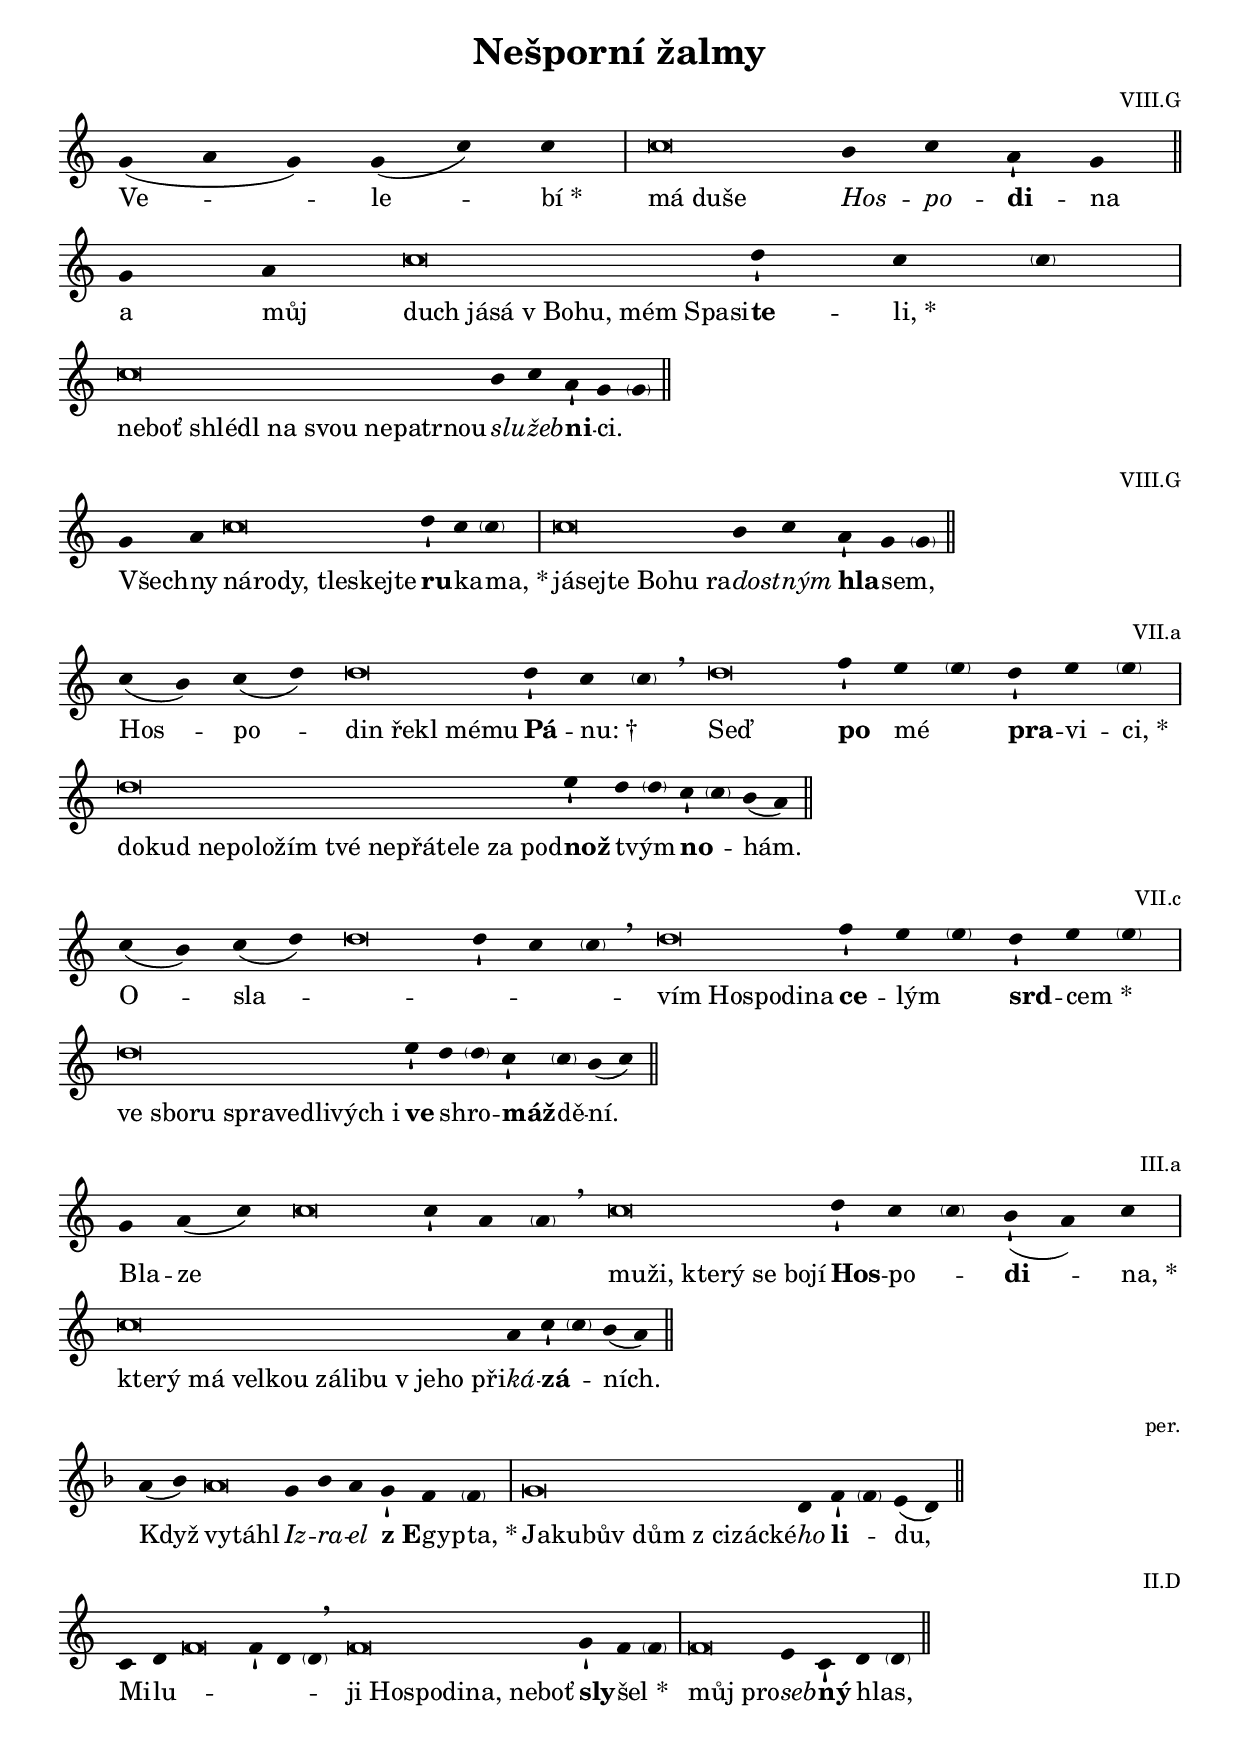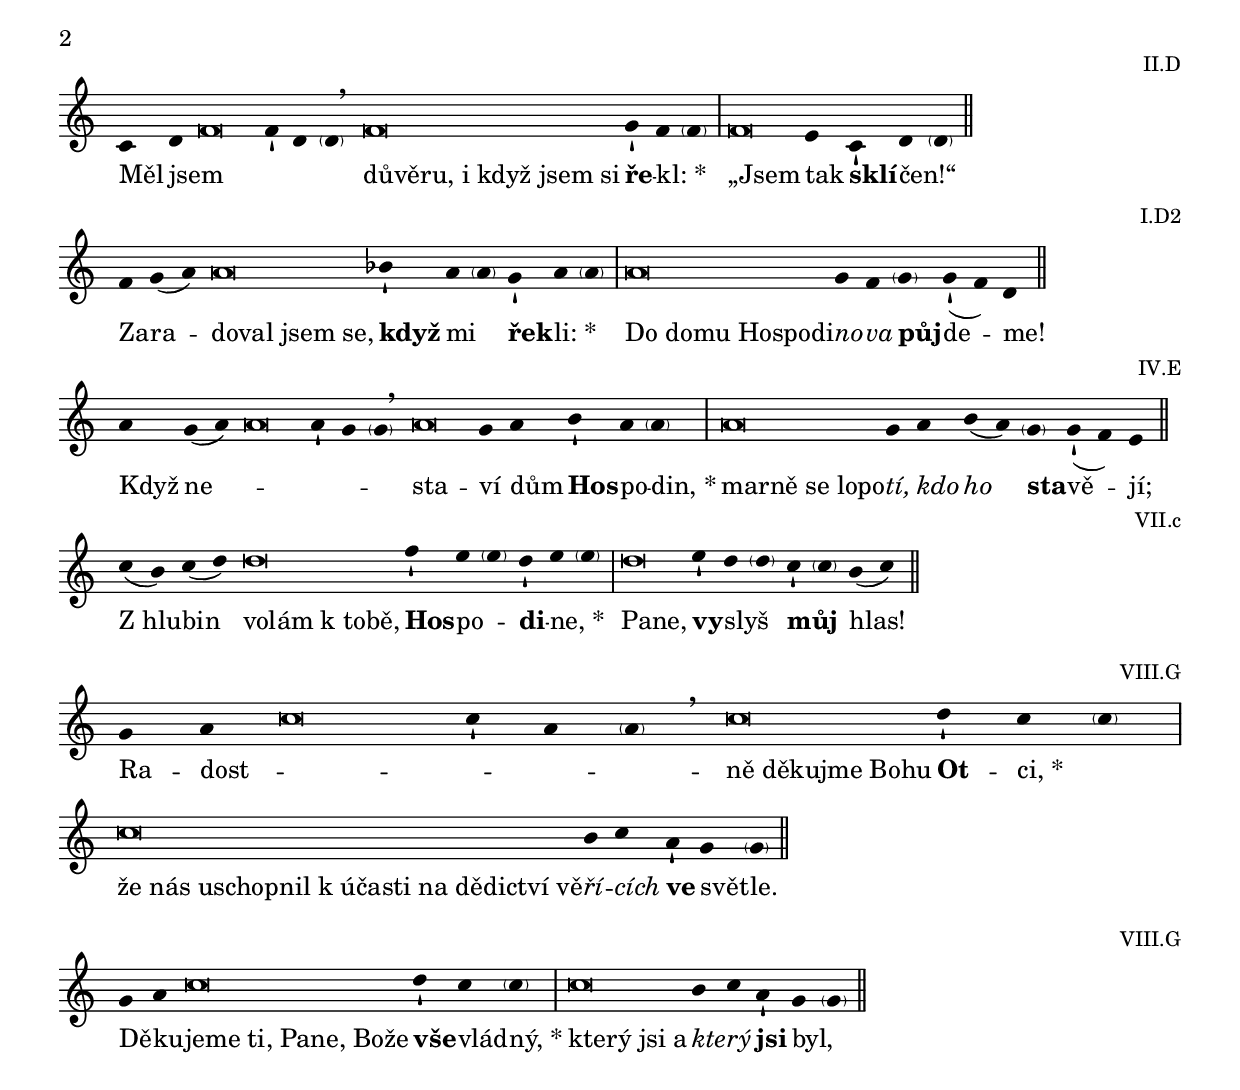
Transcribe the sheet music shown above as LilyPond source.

\version "2.15.37"

\header {
  title = "Nešporní žalmy"
}

\include "spolecne_nespory.ly"

\score {
  \relative c'' {
    \choralniRezim
    g4( a g) g( c) c \barMax
    c\breve b4 c a-| g \barFinalis \break
    g4 a c\breve d4-| c \parenthesize c \barMax
    c\breve b4 c a-| g \parenthesize g \barFinalis
  }
  \addlyrics {
    Ve -- le -- bí_*
    "má duše" \li Hos -- po -- \ln \lb di -- \ln na
    a můj "duch jásá v Bohu, mém Spasi" -- \lb te -- \ln li,_* \skip 1
    "neboť shlédl na svou nepatrnou" \li slu -- žeb -- \ln \lb ni -- \ln ci.
  } 
  \header {
    quiddd = "Magnificat"
    modus = "VIII"
    differentia = "G" 
    psalmus = ""
    id = "magnificat"
    piece = \markup {\sestavTitulek}
  }
}

\score {
  \relative c'' {
    \choralniRezim
    g4 a c\breve d4-| c \parenthesize c \barMax
    c\breve b4 c a-| g \parenthesize g \barFinalis
  }
  \addlyrics {
    Všech -- ny "národy, tleskejte" \lb ru -- \ln ka -- ma,_*
    "jásejte Bohu ra" -- \li dost -- ným \ln \lb hla -- \ln sem,
  } 
  \header {
    quiddd = "Žalm 47"
    modus = "VIII"
    differentia = "G" 
    psalmus = ""
    id = "z47"
    piece = \markup {\sestavTitulek}
  }
}

\score {
  \relative c'' {
    \choralniRezim
    c4( b) c( d) d\breve d4-| c \parenthesize c \barMin 
    d\breve f4-| e \parenthesize e d-| e \parenthesize e \barMax
    d\breve e4-| d \parenthesize d c-| \parenthesize c b( a) \barFinalis
  }
  \addlyrics {
    Hos -- po -- "din řekl mému" \lb Pá -- \ln \markup{nu: \Dagger} \skip 1
    Seď \lb po \ln mé \skip 1 \lb pra -- \ln vi -- ci,_*
    "dokud nepoložím tvé nepřátele za pod" -- \lb nož \ln tvým \skip 1 \lb no -- \ln \skip 1 hám.
  }
  \header {
    quiddd = "Žalm 110"
    modus = "VII"
    differentia = "a" 
    psalmus = ""
    id = "z110"
    piece = \markup {\sestavTitulek}
  }
}  

\score {
  \relative c'' {
    \choralniRezim
    c4( b) c( d) d\breve d4-| c \parenthesize c \barMin 
    d\breve f4-| e \parenthesize e d-| e \parenthesize e \barMax
    d\breve e4-| d \parenthesize d c-| \parenthesize c b( c) \barFinalis
  }
  \addlyrics {
    O -- sla -- \skip 1 \skip 1 \skip 1 \skip 1 "vím Hospodina" \lb ce -- \ln lým \skip 1 \lb srd -- \ln cem_* \skip 1
    "ve sboru spravedlivých i" \lb ve \ln shro -- \lb \skip 1 máž -- \ln dě -- ní.	
  } 
  \header {
    quiddd = "Žalm "
    modus = "VII"
    differentia = "c" 
    psalmus = ""
    id = "z111"
    piece = \markup {\sestavTitulek}
  }
}

\score {
  \relative c'' {
    \choralniRezim
    g4 a( c) c\breve c4-| a \parenthesize a \barMin
    c\breve d4-| c \parenthesize c b(-| a) c \barMax
    c\breve a4 c-| \parenthesize c b( a) \barFinalis
  }
  \addlyrics {
    Bla -- ze \skip 1 \skip 1 \skip 1 \skip 1 "muži, který se bojí" \lb Hos -- \ln po -- \skip 1 \lb di -- \ln na,_*
    "který má velkou zálibu v jeho při" -- \li ká -- \ln \lb zá -- \ln \skip 1 ních.
  } 
  \header {
    quiddd = "Žalm 112"
    modus = "III"
    differentia = "a" 
    psalmus = ""
    id = "z112"
    piece = \markup {\sestavTitulek}
  }
}

\score {
  \relative c'' {
    \choralniRezim
    \key f \major
    a4( bes) a\breve g4 bes a g-| f \parenthesize f \barMax
    g\breve d4 f-| \parenthesize f e( d) \barFinalis
  }
  \addlyrics {
    Když "vytáhl" \li Iz -- ra -- el \ln \lb z_E -- \ln gyp -- ta,_*
    "Jakubův dům z cizácké" -- \li ho \ln \lb li -- \ln \skip 1 du, 
  } 
  \header {
    quiddd = "Žalm 114"
    modus = "per"
    differentia = "" 
    psalmus = ""
    id = "z114"
    piece = \markup {\sestavTitulek}
  }
}

\score {
  \relative c' {
    \choralniRezim
    c4 d f\breve f4-| d \parenthesize d \barMin
    f\breve g4-| f \parenthesize f \barMax
    f\breve e4 c-| d \parenthesize d \barFinalis
  }
  \addlyrics {
    Mi -- lu -- \skip 1 \skip 1 \skip 1 \skip 1  "ji Hospodina, neboť" \lb sly -- \ln šel_* \skip 1
    "můj pro" -- \li seb -- \ln \lb ný \ln hlas,
  } 
  \header {
    quiddd = "Žalm 116-I"
    modus = "II"
    differentia = "D" 
    psalmus = ""
    id = "z116i"
    piece = \markup {\sestavTitulek}
  }
}

\score {
  \relative c' {
    \choralniRezim
    c4 d f\breve f4-| d \parenthesize d \barMin
    f\breve g4-| f \parenthesize f \barMax
    f\breve e4 c-| d \parenthesize d \barFinalis
  }
  \addlyrics {
    Měl jsem \skip 1 \skip 1 \skip 1 \skip 1  "důvěru, i když jsem si" \lb ře -- \ln kl:_* \skip 1
    "„Jsem" tak \lb sklí -- \ln čen!“
  } 
  \header {
    quiddd = "Žalm 116-II"
    modus = "II"
    differentia = "D" 
    psalmus = ""
    id = "z116ii"
    piece = \markup {\sestavTitulek}
  }
}

\score {
  \relative c' {
    \choralniRezim
    f4 g( a) a\breve bes4-| a \parenthesize a g-| a \parenthesize a \barMax
    a\breve g4 f \parenthesize g g(-| f) d \barFinalis
  }
  \addlyrics {
    Za -- ra -- "doval jsem se," \lb když \ln mi \skip 1 \lb řek -- \ln li:_* \skip 1
    "Do domu Hospodi" -- \li no -- va \ln \lb půj -- \ln de -- me!
  } 
  \header {
    quiddd = "Žalm 122"
    modus = "I"
    differentia = "D2" 
    psalmus = ""
    id = "z122"
    piece = \markup {\sestavTitulek}
  }
}

\score {
  \relative c'' {
    \choralniRezim
    a4 g( a) a\breve a4-| g \parenthesize g \barMin
    a\breve g4 a b-| a \parenthesize a \barMax
    a\breve g4 a b( a) \parenthesize g g(-| f) e \barFinalis
  }
  \addlyrics {
    Když ne -- \skip 1 \skip 1 \skip 1 \skip 1  sta -- ví dům \lb Hos -- \ln po -- din,_*
    "marně se lopo" -- \li tí, kdo ho \ln \lb sta -- \ln vě -- jí;
  } 
  \header {
    quiddd = "Žalm 127"
    modus = "IV"
    differentia = "E" 
    psalmus = ""
    id = "z127"
    piece = \markup {\sestavTitulek}
  }
}

\score {
  \relative c'' {
    \choralniRezim
    c4( b) c( d) d\breve f4-| e \parenthesize e d-| e \parenthesize e \barMax
    d\breve e4-| d \parenthesize d c-| \parenthesize c b( c) \barFinalis
  }
  \addlyrics {
    Z_hlu -- bin "volám k tobě," \lb Hos -- \ln po -- \lb \skip 1 di -- \ln ne,_* \skip 1
    "Pane," \lb vy -- \ln slyš \skip 1 \lb můj \ln \skip 1 hlas! 
  } 
  \header {
    quiddd = "Žalm 130"
    modus = "VII"
    differentia = "c" 
    psalmus = ""
    id = "z130"
    piece = \markup {\sestavTitulek}
  }
}

\score {
  \relative c'' {
    \choralniRezim
    g4 a c\breve c4-| a4 \parenthesize a \barMin
    c\breve d4-| c \parenthesize c \barMax
    c\breve b4 c a-| g \parenthesize g \barFinalis
  }
  \addlyrics {
    Ra -- dost -- \skip 1 \skip 1 \skip 1 \skip 1 "ně děkujme Bohu" \lb Ot -- \ln ci,_* \skip 1
    "že nás uschopnil k účasti na dědictví vě" -- \li ří -- cích \ln \lb ve \ln svět -- le.
  } 
  \header {
    quiddd = "Kol 1"
    modus = "VIII"
    differentia = "G" 
    psalmus = ""
    id = "kkol1"
    piece = \markup {\sestavTitulek}
  }
}

\score {
  \relative c'' {
    \choralniRezim
    g4 a c\breve d4-| c \parenthesize c \barMax
    c\breve b4 c a-| g \parenthesize g \barFinalis
  }
  \addlyrics {
    Dě -- ku -- "jeme ti, Pane, Bože" \lb vše -- \ln vlád -- ný,_*
    "který jsi a" \li kte -- rý \ln \lb jsi \ln byl,
  } 
  \header {
    quiddd = "Zj 11"
    modus = "VIII"
    differentia = "G" 
    psalmus = ""
    id = "kzj11"
    piece = \markup {\sestavTitulek}
  }
}


%{
\score {
  \relative c' {
    \choralniRezim
    
  }
  \addlyrics {
    
  } 
  \header {
    quiddd = "Žalm "
    modus = ""
    differentia = "" 
    psalmus = ""
    id = ""
    piece = \markup {\sestavTitulek}
  }
}
%}